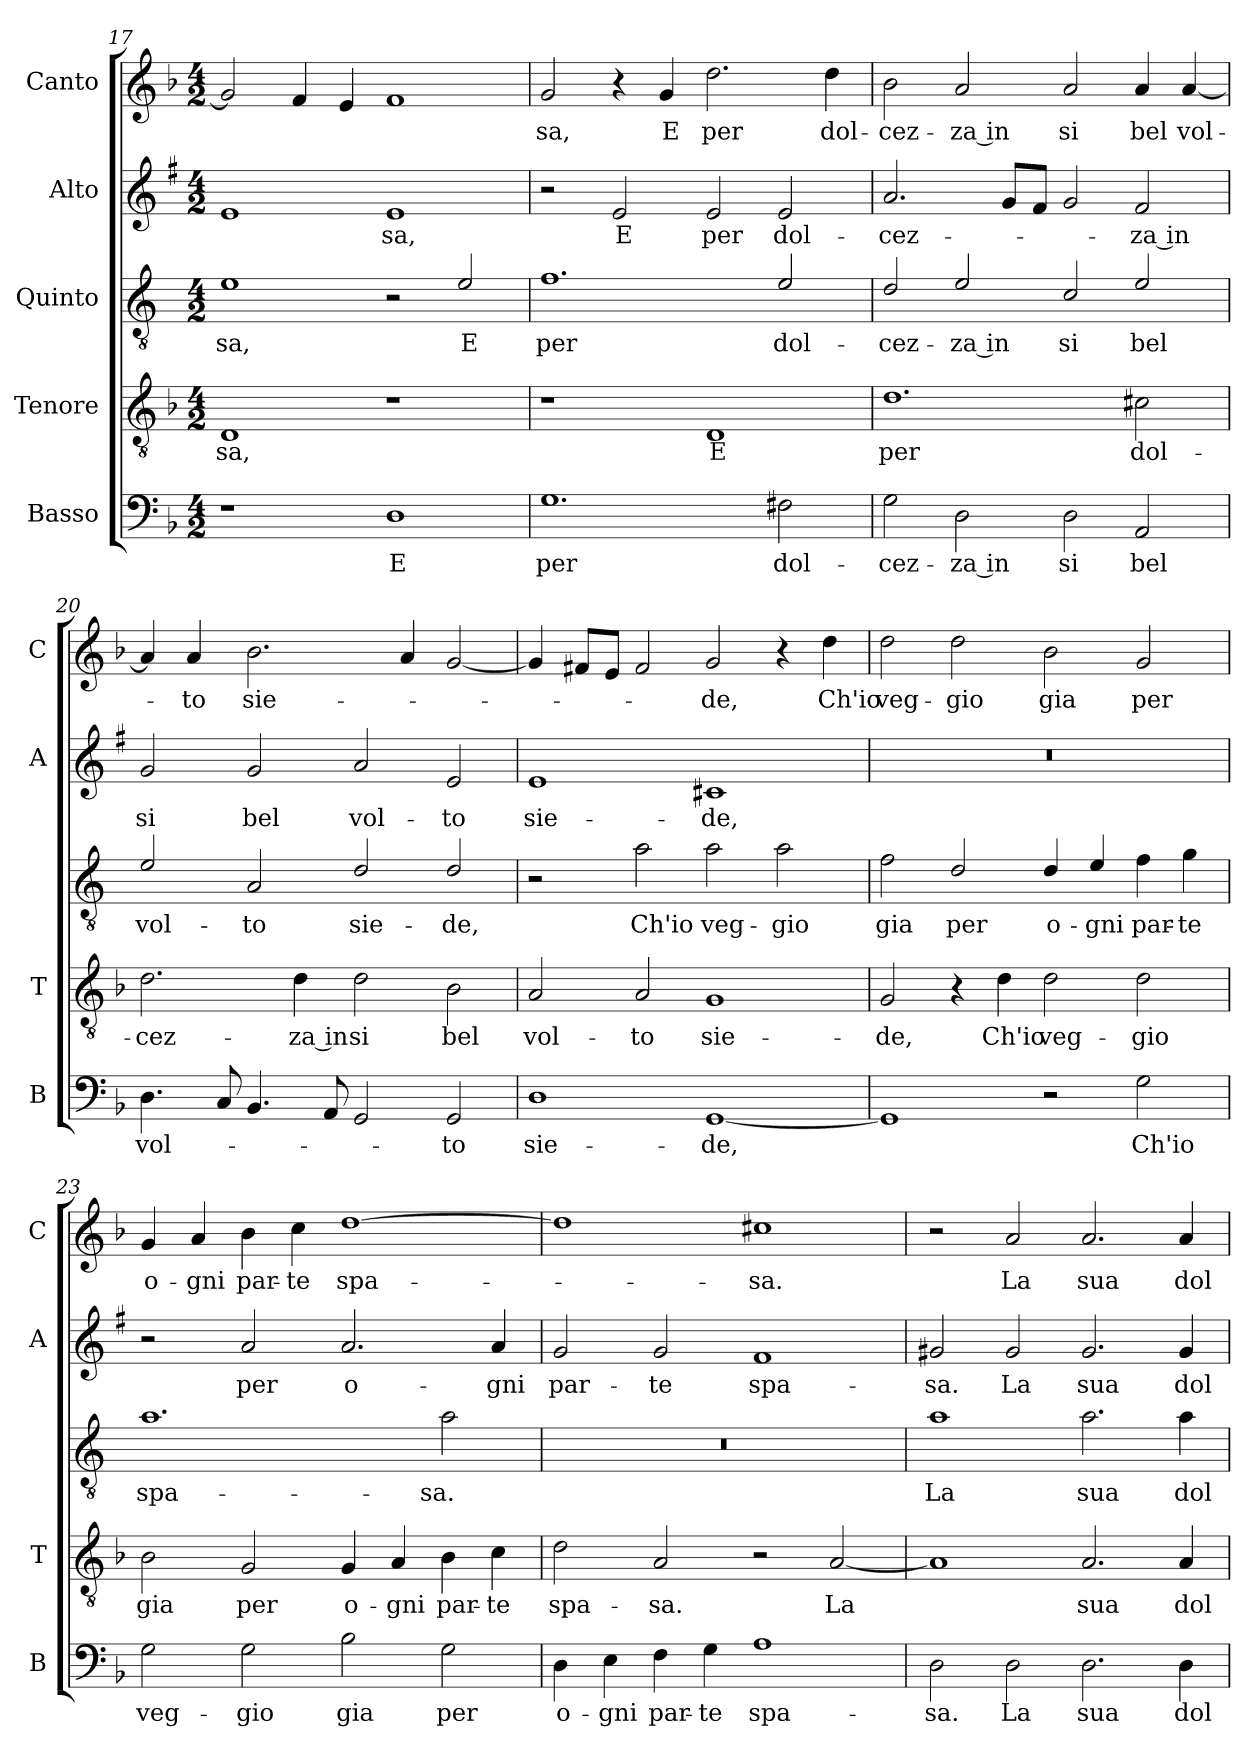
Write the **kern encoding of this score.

**kern	**text	**kern	**text	**kern	**text	**kern	**text	**kern	**text
*part5	*part5	*part4	*part4	*part3	*part3	*part2	*part2	*part1	*part1
*staff5	*staff5	*staff4	*staff4	*staff3	*staff3	*staff2	*staff2	*staff1	*staff1
*I"Basso	*	*I"Tenore	*	*I"Quinto	*	*I"Alto	*	*I"Canto	*
*I'B	*	*I'T	*	*	*	*I'A	*	*I'C	*
*clefF4	*	*clefGv2	*	*clefGv2	*	*clefG2	*	*clefG2	*
*	*	*	*	*ITrd4c7	*	*ITrd1c2	*	*	*
*k[b-]	*	*k[b-]	*	*k[b-]	*	*k[b-]	*	*k[b-]	*
*F:	*	*F:	*	*F:	*	*F:	*	*F:	*
*M4/2	*	*M4/2	*	*M4/2	*	*M4/2	*	*M4/2	*
=17	=17	=17	=17	=17	=17	=17	=17	=17	=17
!	!	!	!LO:LY:b	!	!LO:LY:b	!	!	!	!
1r	.	1D	-sa,	1A	-sa,	1d	.	2g/]	.
.	.	.	.	.	.	.	.	4f/	.
.	.	.	.	.	.	.	.	4e/	.
!	!LO:LY:b	!	!	!	!	!	!LO:LY:b	!	!
1D	E	1r	.	2r	.	1d	-sa,	1f	.
!	!	!	!	!	!LO:LY:b	!	!	!	!
.	.	.	.	2A/	E	.	.	.	.
=18	=18	=18	=18	=18	=18	=18	=18	=18	=18
!	!LO:LY:b	!	!	!	!LO:LY:b	!	!	!	!LO:LY:b
1.G	per	1r	.	1.B-	per	2r	.	2g/	-sa,
!	!	!	!	!	!	!	!LO:LY:b	!	!
.	.	.	.	.	.	2d/	E	4r	.
!	!	!	!	!	!	!	!	!	!LO:LY:b
.	.	.	.	.	.	.	.	4g/	E
!	!	!	!LO:LY:b	!	!	!	!LO:LY:b	!	!LO:LY:b
.	.	1D	E	.	.	2d/	per	2.dd\	per
!	!LO:LY:b	!	!	!	!LO:LY:b	!	!LO:LY:b	!	!
2F#X\	dol-	.	.	2A/	dol-	2d/	dol-	.	.
!	!	!	!	!	!	!	!	!	!LO:LY:b
.	.	.	.	.	.	.	.	4dd\	dol-
!!LO:LB:g=z
=19	=19	=19	=19	=19	=19	=19	=19	=19	=19
!	!LO:LY:b	!	!LO:LY:b	!	!LO:LY:b	!	!LO:LY:b	!	!LO:LY:b
2G\	-cez-	1.d	per	2G/	-cez-	2.g/	-cez-	2b-\	-cez-
!	!LO:LY:b	!	!	!	!LO:LY:b	!	!	!	!LO:LY:b
2D\	-za in	.	.	2A/	-za in	.	.	2a/	-za in
.	.	.	.	.	.	8f/L	.	.	.
.	.	.	.	.	.	8e/J	.	.	.
!	!LO:LY:b	!	!	!	!LO:LY:b	!	!	!	!LO:LY:b
2D\	si	.	.	2F/	si	2f/	.	2a/	si
!	!LO:LY:b	!	!LO:LY:b	!	!LO:LY:b	!	!LO:LY:b	!	!LO:LY:b
2AA/	bel	2c#X\	dol-	2A/	bel	2e/	-za in	4a/	bel
!	!	!	!	!	!	!	!	!	!LO:LY:b
.	.	.	.	.	.	.	.	[4a/	vol-
=20	=20	=20	=20	=20	=20	=20	=20	=20	=20
!	!LO:LY:b	!	!LO:LY:b	!	!LO:LY:b	!	!LO:LY:b	!	!
4.D\	vol-	2.d\	-cez-	2A/	vol-	2f/	si	4a/]	.
!	!	!	!	!	!	!	!	!	!LO:LY:b
.	.	.	.	.	.	.	.	4a/	-to
8C/	.	.	.	.	.	.	.	.	.
!	!	!	!	!	!LO:LY:b	!	!LO:LY:b	!	!LO:LY:b
4.BB-/	.	.	.	2D/	-to	2f/	bel	2.b-\	sie-
!	!	!	!LO:LY:b	!	!	!	!	!	!
.	.	4d\	-za in	.	.	.	.	.	.
8AA/	.	.	.	.	.	.	.	.	.
!	!	!	!LO:LY:b	!	!LO:LY:b	!	!LO:LY:b	!	!
2GG/	.	2d\	si	2G/	sie-	2g/	vol-	.	.
.	.	.	.	.	.	.	.	4a/	.
!	!LO:LY:b	!	!LO:LY:b	!	!LO:LY:b	!	!LO:LY:b	!	!
2GG/	-to	2B-\	bel	2G/	-de,	2d/	-to	[2g/	.
=21	=21	=21	=21	=21	=21	=21	=21	=21	=21
!	!LO:LY:b	!	!LO:LY:b	!	!	!	!LO:LY:b	!	!
1D	sie-	2A/	vol-	2r	.	1d	sie-	4g/]	.
.	.	.	.	.	.	.	.	8f#X/L	.
.	.	.	.	.	.	.	.	8e/J	.
!	!	!	!LO:LY:b	!	!LO:LY:b	!	!	!	!
.	.	2A/	-to	2d\	Ch'io	.	.	2f#/	.
!	!LO:LY:b	!	!LO:LY:b	!	!LO:LY:b	!	!LO:LY:b	!	!LO:LY:b
[1GG	-de,	1G	sie-	2d\	veg-	1Bn	-de,	2g/	-de,
!	!	!	!	!	!LO:LY:b	!	!	!	!
.	.	.	.	2d\	-gio	.	.	4r	.
!	!	!	!	!	!	!	!	!	!LO:LY:b
.	.	.	.	.	.	.	.	4dd\	Ch'io
=22	=22	=22	=22	=22	=22	=22	=22	=22	=22
!	!	!	!LO:LY:b	!	!LO:LY:b	!	!	!	!LO:LY:b
1GG]	.	2G/	-de,	2B-\	gia	0r	.	2dd\	veg-
!	!	!	!	!	!LO:LY:b	!	!	!	!LO:LY:b
.	.	4r	.	2G/	per	.	.	2dd\	-gio
!	!	!	!LO:LY:b	!	!	!	!	!	!
.	.	4d\	Ch'io	.	.	.	.	.	.
!	!	!	!LO:LY:b	!	!LO:LY:b	!	!	!	!LO:LY:b
2r	.	2d\	veg-	4G/	o-	.	.	2b-\	gia
!	!	!	!	!	!LO:LY:b	!	!	!	!
.	.	.	.	4A/	-gni	.	.	.	.
!	!LO:LY:b	!	!LO:LY:b	!	!LO:LY:b	!	!	!	!LO:LY:b
2G\	Ch'io	2d\	-gio	4B-\	par-	.	.	2g/	per
!	!	!	!	!	!LO:LY:b	!	!	!	!
.	.	.	.	4c\	-te	.	.	.	.
!!LO:PB:g=z
=23	=23	=23	=23	=23	=23	=23	=23	=23	=23
!	!LO:LY:b	!	!LO:LY:b	!	!LO:LY:b	!	!	!	!LO:LY:b
2G\	veg-	2B-\	gia	1.d	spa-	2r	.	4g/	o-
!	!	!	!	!	!	!	!	!	!LO:LY:b
.	.	.	.	.	.	.	.	4a/	-gni
!	!LO:LY:b	!	!LO:LY:b	!	!	!	!LO:LY:b	!	!LO:LY:b
2G\	-gio	2G/	per	.	.	2g/	per	4b-\	par-
!	!	!	!	!	!	!	!	!	!LO:LY:b
.	.	.	.	.	.	.	.	4cc\	-te
!	!LO:LY:b	!	!LO:LY:b	!	!	!	!LO:LY:b	!	!LO:LY:b
2B-\	gia	4G/	o-	.	.	2.g/	o-	[1dd	spa-
!	!	!	!LO:LY:b	!	!	!	!	!	!
.	.	4A/	-gni	.	.	.	.	.	.
!	!LO:LY:b	!	!LO:LY:b	!	!LO:LY:b	!	!	!	!
2G\	per	4B-\	par-	2d\	-sa.	.	.	.	.
!	!	!	!LO:LY:b	!	!	!	!LO:LY:b	!	!
.	.	4c\	-te	.	.	4g/	-gni	.	.
=24	=24	=24	=24	=24	=24	=24	=24	=24	=24
!	!LO:LY:b	!	!LO:LY:b	!	!	!	!LO:LY:b	!	!
4D\	o-	2d\	spa-	0r	.	2f/	par-	1dd]	.
!	!LO:LY:b	!	!	!	!	!	!	!	!
4E\	-gni	.	.	.	.	.	.	.	.
!	!LO:LY:b	!	!LO:LY:b	!	!	!	!LO:LY:b	!	!
4F\	par-	2A/	-sa.	.	.	2f/	-te	.	.
!	!LO:LY:b	!	!	!	!	!	!	!	!
4G\	-te	.	.	.	.	.	.	.	.
!	!LO:LY:b	!	!	!	!	!	!LO:LY:b	!	!LO:LY:b
1A	spa-	2r	.	.	.	1e	spa-	1cc#X	-sa.
!	!	!	!LO:LY:b	!	!	!	!	!	!
.	.	[2A/	La	.	.	.	.	.	.
=25	=25	=25	=25	=25	=25	=25	=25	=25	=25
!	!LO:LY:b	!	!	!	!LO:LY:b	!	!LO:LY:b	!	!
2D\	-sa.	1A]	.	1d	La	2f#X/	-sa.	2r	.
!	!LO:LY:b	!	!	!	!	!	!LO:LY:b	!	!LO:LY:b
2D\	La	.	.	.	.	2f#/	La	2a/	La
!	!LO:LY:b	!	!LO:LY:b	!	!LO:LY:b	!	!LO:LY:b	!	!LO:LY:b
2.D\	sua	2.A/	sua	2.d\	sua	2.f#/	sua	2.a/	sua
!	!LO:LY:b	!	!LO:LY:b	!	!LO:LY:b	!	!LO:LY:b	!	!LO:LY:b
4D\	dol-	4A/	dol-	4d\	dol-	4f#/	dol-	4a/	dol-
=	=	=	=	=	=	=	=	=	=
*-	*-	*-	*-	*-	*-	*-	*-	*-	*-
